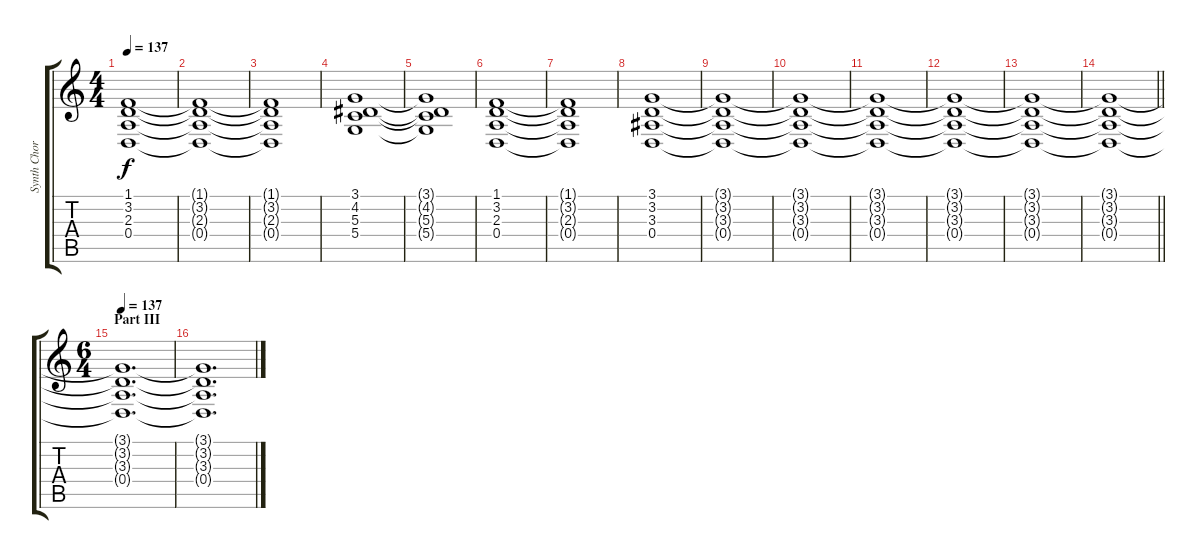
\track ("Synth Chords" "Synth Chor") {instrument stringensemble1}
\staff {score tabs}
\tuning (E4 B3 G3 D3 A2 E2) {hide}
\ts (4 4)
\tempo 137
\clef g2
\ks c
(1.1{t} 3.2{t} 2.3{t} 0.4{t}).1{dy f} |
(1.1{t} 3.2{t} 2.3{t} 0.4{t}).1 |
(1.1{t} 3.2{t} 2.3{t} 0.4{t}).1 |
(3.1 4.2 5.3 5.4).1 |
(3.1{t} 4.2{t} 5.3{t} 5.4{t}).1 |
(1.1 3.2 2.3 0.4).1 |
(1.1{t} 3.2{t} 2.3{t} 0.4{t}).1 |
(3.1 3.2 3.3 0.4).1 |
(3.1{t} 3.2{t} 3.3{t} 0.4{t}).1 |
(3.1{t} 3.2{t} 3.3{t} 0.4{t}).1 |
(3.1{t} 3.2{t} 3.3{t} 0.4{t}).1 |
(3.1{t} 3.2{t} 3.3{t} 0.4{t}).1 |
(3.1{t} 3.2{t} 3.3{t} 0.4{t}).1 |
\barLineRight lightlight
(3.1{t} 3.2{t} 3.3{t} 0.4{t}).1 |
\ts (6 4)
\section ("" "Part III")
\tempo 137
(3.1{t} 3.2{t} 3.3{t} 0.4{t}).1{d} |
(3.1{t} 3.2{t} 3.3{t} 0.4{t}).1{d}
